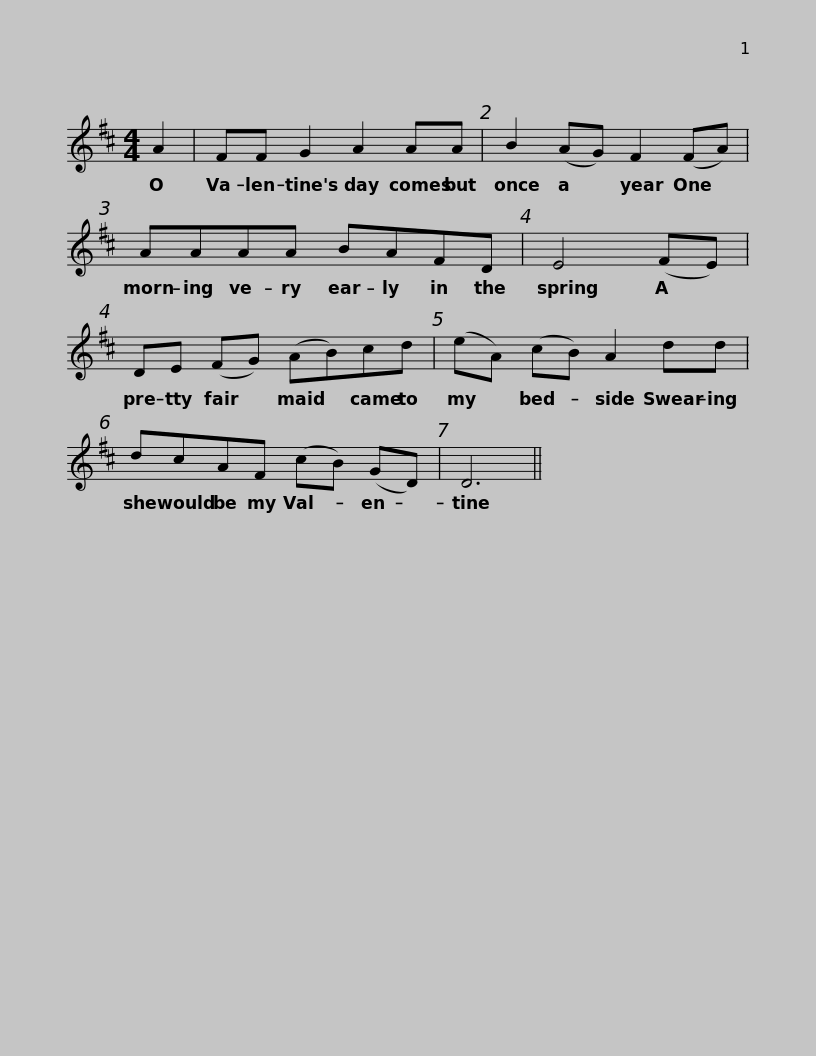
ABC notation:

X:1
L:1/8
M:4/4
I:linebreak $
K:D
V:1 treble
V:1
 A2 | FF G2 A2 AA | B2 (AG) F2 (FA) | AAAA BAFD | E4 (FE) |$ %5
 DE (FG) (AB)cd | (eA) (cB) A2 dd | dcAF (cB) (GD) | D6 || %9
